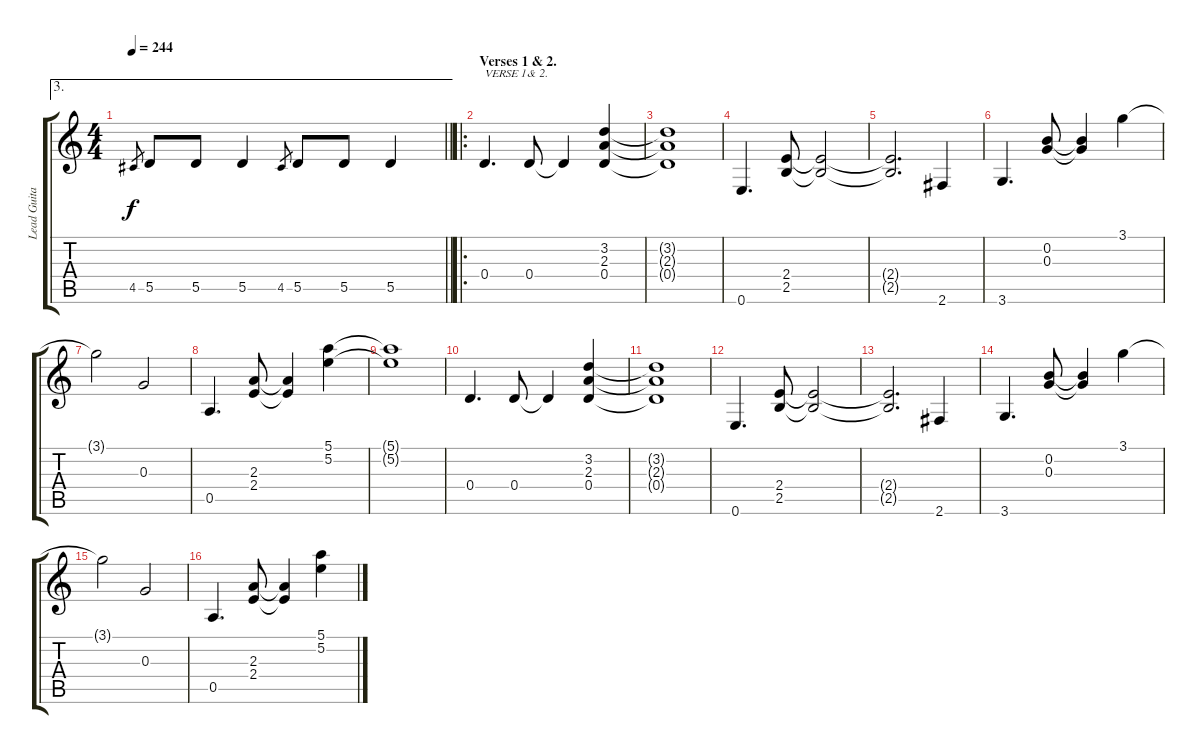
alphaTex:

\track ("Lead Guitar." "Lead Guita") {instrument electricguitarclean}
\staff {score tabs}
\tuning (E4 B3 G3 D3 A2 E2) {hide}
\ae 3
\ts (4 4)
\tempo 244
\clef g2
\barLineRight lightlight
\ks c
4.5.8{gr dy f} 5.5.8 5.5.8 5.5.4 4.5.8{gr} 5.5.8 5.5.8 5.5.4 |
\ro
\section ("" "Verses 1 & 2.")
0.4.4{d txt "VERSE 1& 2."} 0.4.8 0.4{t}.4 (3.2 2.3 0.4).4 |
(3.2{t} 2.3{t} 0.4{t}).1 |
0.6.4{d} (2.4 2.5).8 (2.4{t} 2.5{t}).2 |
(2.4{t} 2.5{t}).2{d} 2.6.4 |
3.6.4{d} (0.2 0.3).8 (0.2{t} 0.3{t}).4 3.1.4 |
3.1{t}.2 0.3.2 |
0.5.4{d} (2.3 2.4).8 (2.3{t} 2.4{t}).4 (5.1 5.2).4 |
(5.1{t} 5.2{t}).1 |
0.4.4{d} 0.4.8 0.4{t}.4 (3.2 2.3 0.4).4 |
(3.2{t} 2.3{t} 0.4{t}).1 |
0.6.4{d} (2.4 2.5).8 (2.4{t} 2.5{t}).2 |
(2.4{t} 2.5{t}).2{d} 2.6.4 |
3.6.4{d} (0.2 0.3).8 (0.2{t} 0.3{t}).4 3.1.4 |
3.1{t}.2 0.3.2 |
0.5.4{d} (2.3 2.4).8 (2.3{t} 2.4{t}).4 (5.1 5.2).4
